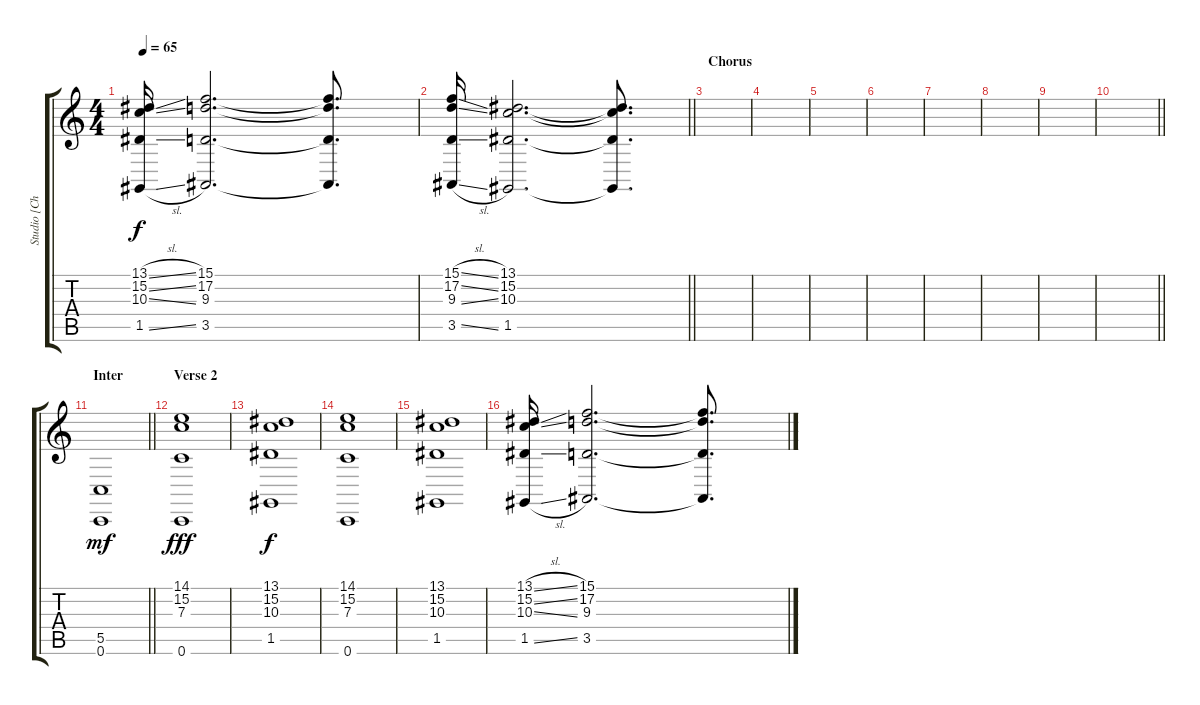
\track ("Studio [Choirs/FX]" "Studio [Ch") {instrument choiraahs}
\staff {score tabs}
\tuning (D4 A3 F3 C3 G2 C2) {hide}
\ts (4 4)
\tempo 65
\clef g2
\ks c
(13.1{sl} 15.2{sl} 10.3{sl} 1.5{sl}).16{dy f} (15.1 17.2 9.3 3.5).2{d} (15.1{t} 17.2{t} 9.3{t} 3.5{t}).8{d} |
\barLineRight lightlight
(15.1{sl} 17.2{sl} 9.3{sl} 3.5{sl}).16 (13.1 15.2 10.3 1.5).2{d} (13.1{t} 15.2{t} 10.3{t} 1.5{t}).8{d} |
\section ("" "Chorus")
|
|
|
|
|
|
|
\barLineRight lightlight
|
\section ("" "Inter")
\barLineRight lightlight
(5.5 0.6).1{dy mf} |
\section ("" "Verse 2")
(14.1 15.2 7.3 0.6).1{dy fff volume 4} |
(13.1 15.2 10.3 1.5).1{dy f} |
(14.1 15.2 7.3 0.6).1 |
(13.1 15.2 10.3 1.5).1 |
(13.1{sl} 15.2{sl} 10.3{sl} 1.5{sl}).16 (15.1 17.2 9.3 3.5).2{d} (15.1{t} 17.2{t} 9.3{t} 3.5{t}).8{d}
